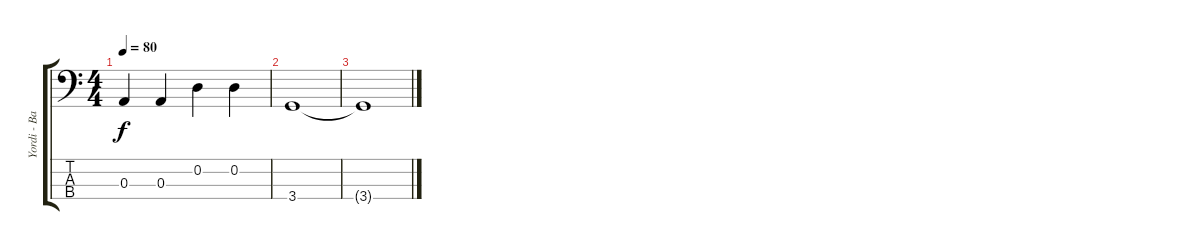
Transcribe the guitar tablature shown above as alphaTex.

\track ("Yordi - Basgitaar" "Yordi - Ba") {instrument electricbassfinger}
\staff {score tabs}
\tuning (G2 D2 A1 E1) {hide}
\ts (4 4)
\tempo 80
\clef f4
\ks c
0.3.4{dy f} 0.3.4 0.2.4 0.2.4 |
3.4.1 |
3.4{t}.1
